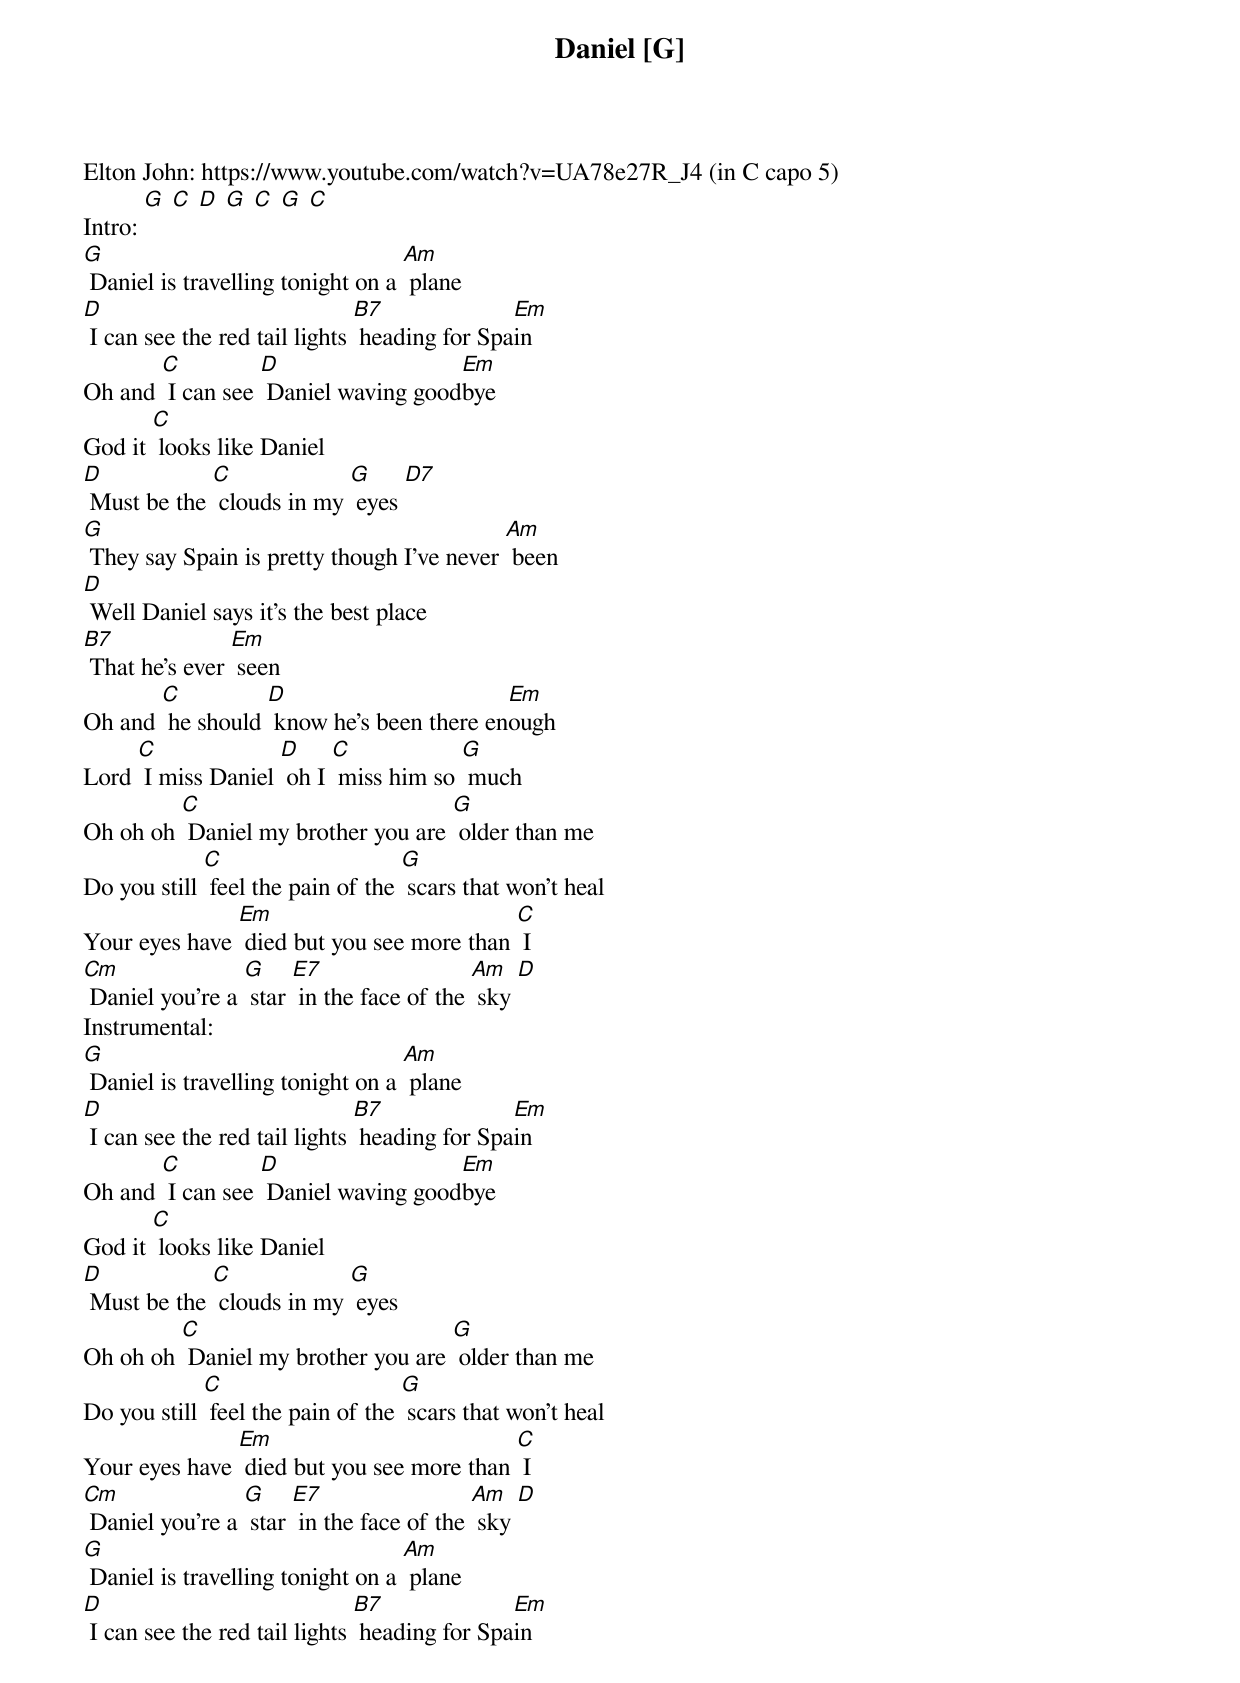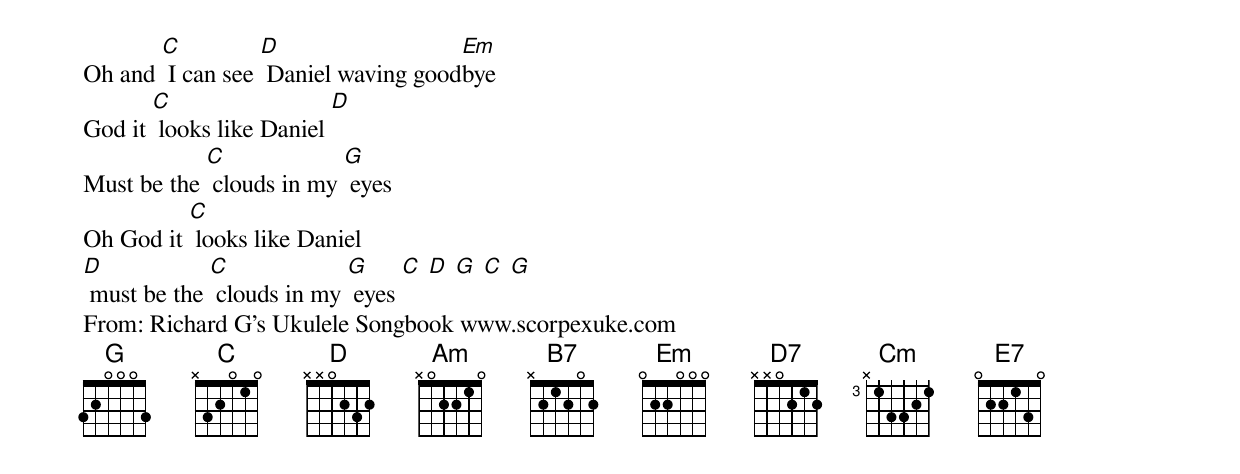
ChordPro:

{t: Daniel [G] }
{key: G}
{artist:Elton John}
Elton John: https://www.youtube.com/watch?v=UA78e27R_J4 (in C capo 5)
{c: }
Intro: [G] [C] [D] [G] [C] [G] [C]
{c: }
[G] Daniel is travelling tonight on a [Am] plane
[D] I can see the red tail lights [B7] heading for Spa[Em]in
Oh and [C] I can see [D] Daniel waving good[Em]bye
God it [C] looks like Daniel
[D] Must be the [C] clouds in my [G] eyes [D7]
{c: }
[G] They say Spain is pretty though I've never [Am] been
[D] Well Daniel says it's the best place
[B7] That he's ever [Em] seen
Oh and [C] he should [D] know he's been there en[Em]ough
Lord [C] I miss Daniel [D] oh I [C] miss him so [G] much
{c: }
Oh oh oh [C] Daniel my brother you are [G] older than me
Do you still [C] feel the pain of the [G] scars that won't heal
Your eyes have [Em] died but you see more than [C] I
[Cm] Daniel you're a [G] star [E7] in the face of the [Am] sky [D]
Instrumental:
[G] Daniel is travelling tonight on a [Am] plane
[D] I can see the red tail lights [B7] heading for Spa[Em]in
Oh and [C] I can see [D] Daniel waving good[Em]bye
God it [C] looks like Daniel
[D] Must be the [C] clouds in my [G] eyes
{c: }
Oh oh oh [C] Daniel my brother you are [G] older than me
Do you still [C] feel the pain of the [G] scars that won't heal
Your eyes have [Em] died but you see more than [C] I
[Cm] Daniel you're a [G] star [E7] in the face of the [Am] sky [D]
{c: }
[G] Daniel is travelling tonight on a [Am] plane
[D] I can see the red tail lights [B7] heading for Spa[Em]in
Oh and [C] I can see [D] Daniel waving good[Em]bye
God it [C] looks like Daniel [D]
Must be the [C] clouds in my [G] eyes
{c: }
Oh God it [C] looks like Daniel
[D] must be the [C] clouds in my [G] eyes [C] [D] [G] [C] [G]
{c: }
From: Richard G’s Ukulele Songbook www.scorpexuke.com
